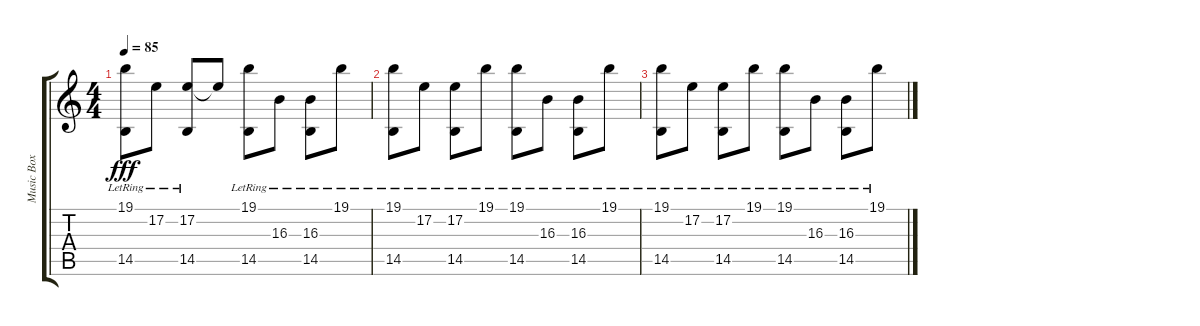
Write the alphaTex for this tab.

\track ("Music Box" "Music Box") {instrument musicbox}
\staff {score tabs}
\tuning (E4 B3 G3 D3 A2 E2) {hide}
\ts (4 4)
\tempo 85
\clef g2
\ks c
(19.1{lr} 14.5{lr}).8{dy fff} 17.2{lr}.8 (17.2{lr} 14.5{lr}).8 17.2{t}.8 (19.1{lr} 14.5{lr}).8 16.3{lr}.8 (16.3{lr} 14.5{lr}).8 19.1{lr}.8 |
(19.1{lr} 14.5{lr}).8 17.2{lr}.8 (17.2{lr} 14.5{lr}).8 19.1{lr}.8 (19.1{lr} 14.5{lr}).8 16.3{lr}.8 (16.3{lr} 14.5{lr}).8 19.1{lr}.8 |
(19.1{lr} 14.5{lr}).8 17.2{lr}.8 (17.2{lr} 14.5{lr}).8 19.1{lr}.8 (19.1{lr} 14.5{lr}).8 16.3{lr}.8 (16.3{lr} 14.5{lr}).8 19.1{lr}.8
